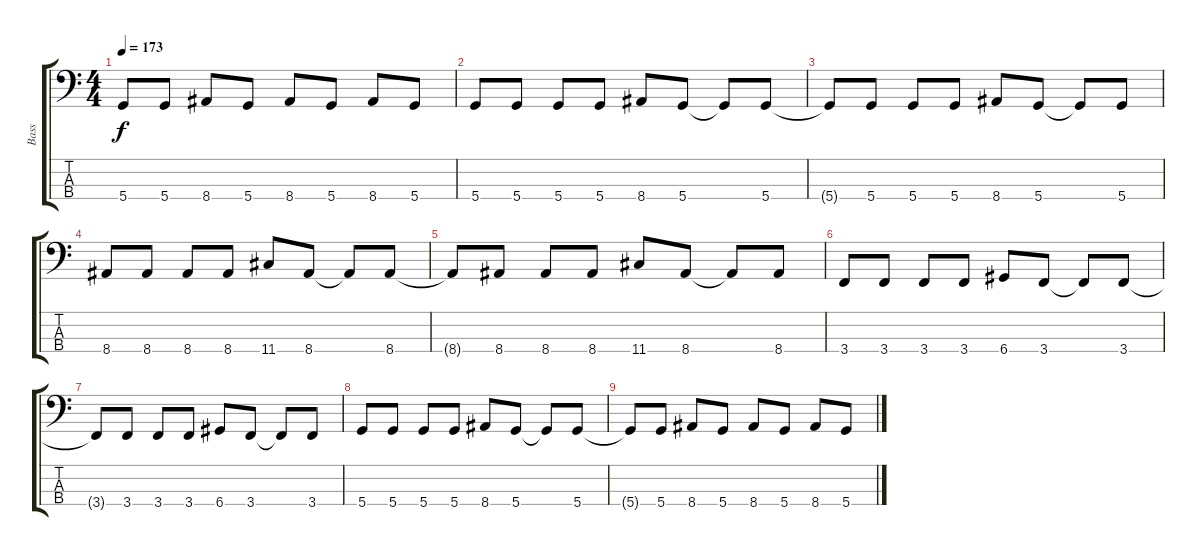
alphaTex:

\track ("Bass" "Bass") {instrument slapbass1}
\staff {score tabs}
\tuning (G2 D2 A1 D1) {hide}
\ts (4 4)
\tempo 173
\clef f4
\ks c
5.4{t}.8{dy f} 5.4.8 8.4.8 5.4.8 8.4.8 5.4.8 8.4.8 5.4.8 |
5.4.8 5.4.8 5.4.8 5.4.8 8.4.8 5.4.8 5.4{t}.8 5.4.8 |
5.4{t}.8 5.4.8 5.4.8 5.4.8 8.4.8 5.4.8 5.4{t}.8 5.4.8 |
8.4.8 8.4.8 8.4.8 8.4.8 11.4.8 8.4.8 8.4{t}.8 8.4.8 |
8.4{t}.8 8.4.8 8.4.8 8.4.8 11.4.8 8.4.8 8.4{t}.8 8.4.8 |
3.4.8{volume 0} 3.4.8 3.4.8 3.4.8 6.4.8 3.4.8 3.4{t}.8 3.4.8 |
3.4{t}.8 3.4.8 3.4.8 3.4.8 6.4.8 3.4.8 3.4{t}.8 3.4.8 |
5.4.8 5.4.8 5.4.8 5.4.8 8.4.8 5.4.8 5.4{t}.8 5.4.8 |
5.4{t}.8 5.4.8 8.4.8 5.4.8 8.4.8 5.4.8 8.4.8 5.4.8
